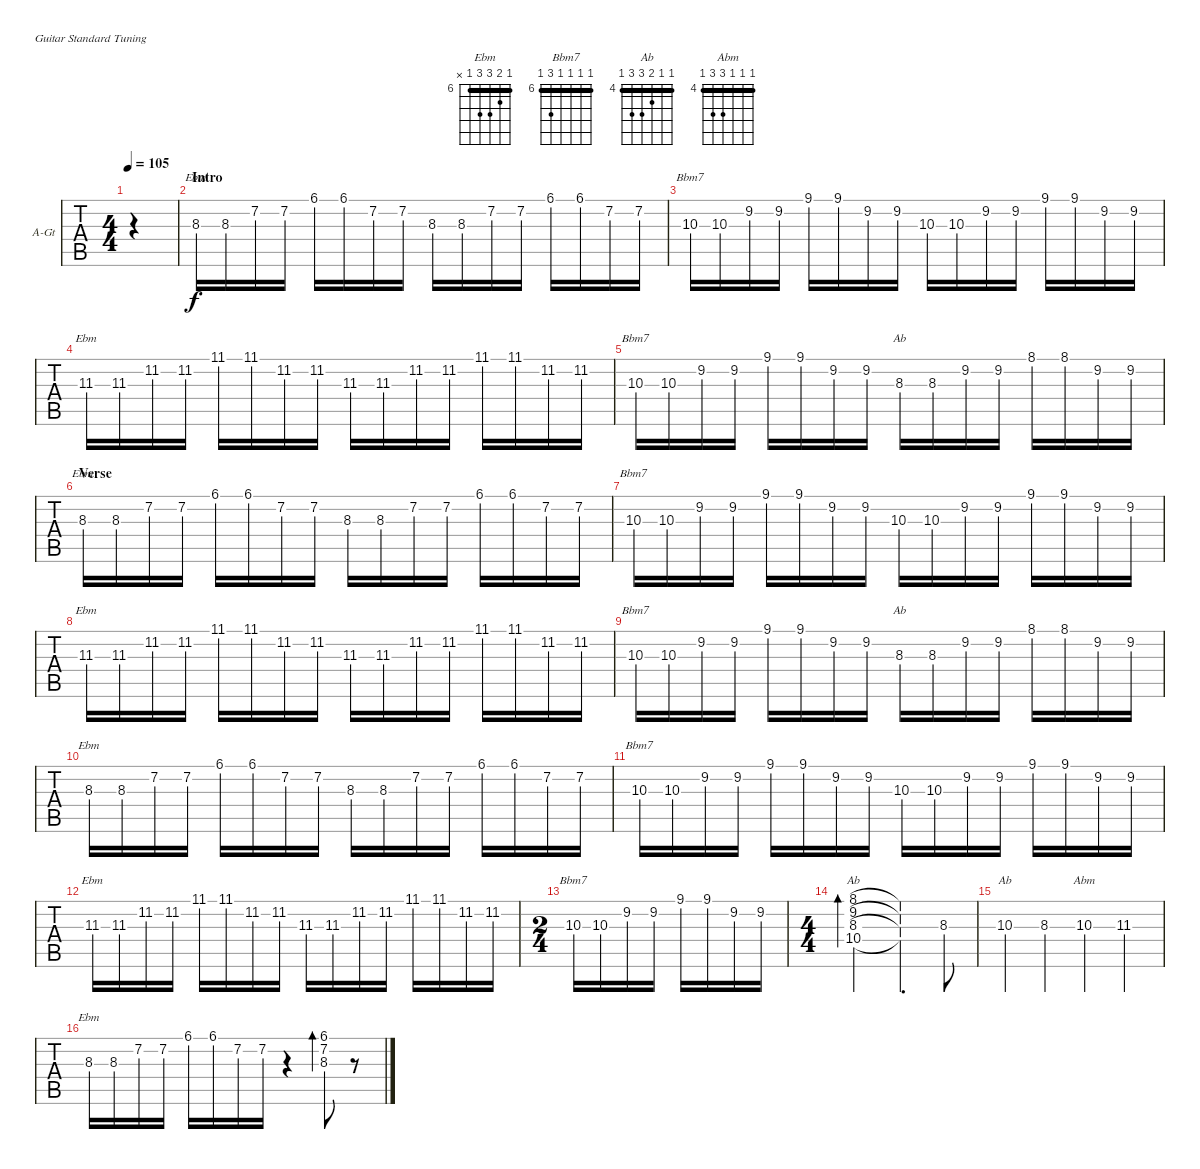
\defaultSystemsLayout 4
\bracketExtendMode groupsimilarinstruments
\firstSystemTrackNameOrientation horizontal
\otherSystemsTrackNameOrientation horizontal
\track ("Albert" "A-Gt") {instrument electricguitarclean}
\staff {tabs}
\tuning (E4 B3 G3 D3 A2 E2)
\chord ("Ebm" 6 7 8 8 6 x) {firstfret 6 barre 6}
\chord ("Bbm7" 6 6 6 6 8 6) {firstfret 6 barre (6 6 6 6)}
\chord ("Ab" 4 4 5 6 6 4) {firstfret 4 barre (4 4)}
\chord ("Abm" 4 4 4 6 6 4) {firstfret 4 barre (4 4 4)}
\ts (4 4)
\tempo 105
\clef g2
\ks ebminor
|
\section ("" "Intro")
\scale
0.569183 8.3.16{ch "Ebm"} 8.3.16 7.2.16 7.2.16 6.1.16 6.1.16 7.2.16 7.2.16 8.3.16 8.3.16 7.2.16 7.2.16 6.1.16 6.1.16 7.2.16 7.2.16 |
\scale
0.430666 10.3.16{ch "Bbm7"} 10.3.16 9.2.16 9.2.16 9.1.16 9.1.16 9.2.16 9.2.16 10.3.16 10.3.16 9.2.16 9.2.16 9.1.16 9.1.16 9.2.16 9.2.16 |
\scale
0.552699 11.3.16{ch "Ebm"} 11.3.16 11.2.16 11.2.16 11.1.16 11.1.16 11.2.16 11.2.16 11.3.16 11.3.16 11.2.16 11.2.16 11.1.16 11.1.16 11.2.16 11.2.16 |
\scale
0.447293 10.3.16{ch "Bbm7"} 10.3.16 9.2.16 9.2.16 9.1.16 9.1.16 9.2.16 9.2.16 8.3.16{ch "Ab"} 8.3.16 9.2.16 9.2.16 8.1.16 8.1.16 9.2.16 9.2.16 |
\section ("" "Verse")
\scale
0.548246 8.3.16{ch "Ebm"} 8.3.16 7.2.16 7.2.16 6.1.16 6.1.16 7.2.16 7.2.16 8.3.16 8.3.16 7.2.16 7.2.16 6.1.16 6.1.16 7.2.16 7.2.16 |
\scale
0.451598 10.3.16{ch "Bbm7"} 10.3.16 9.2.16 9.2.16 9.1.16 9.1.16 9.2.16 9.2.16 10.3.16 10.3.16 9.2.16 9.2.16 9.1.16 9.1.16 9.2.16 9.2.16 |
11.3.16{ch "Ebm"} 11.3.16 11.2.16 11.2.16 11.1.16 11.1.16 11.2.16 11.2.16 11.3.16 11.3.16 11.2.16 11.2.16 11.1.16 11.1.16 11.2.16 11.2.16 |
10.3.16{ch "Bbm7"} 10.3.16 9.2.16 9.2.16 9.1.16 9.1.16 9.2.16 9.2.16 8.3.16{ch "Ab"} 8.3.16 9.2.16 9.2.16 8.1.16 8.1.16 9.2.16 9.2.16 |
\scale
0.533969 8.3.16{ch "Ebm"} 8.3.16 7.2.16 7.2.16 6.1.16 6.1.16 7.2.16 7.2.16 8.3.16 8.3.16 7.2.16 7.2.16 6.1.16 6.1.16 7.2.16 7.2.16 |
\scale
0.465844 10.3.16{ch "Bbm7"} 10.3.16 9.2.16 9.2.16 9.1.16 9.1.16 9.2.16 9.2.16 10.3.16 10.3.16 9.2.16 9.2.16 9.1.16 9.1.16 9.2.16 9.2.16 |
\scale
0.505307 11.3.16{ch "Ebm"} 11.3.16 11.2.16 11.2.16 11.1.16 11.1.16 11.2.16 11.2.16 11.3.16 11.3.16 11.2.16 11.2.16 11.1.16 11.1.16 11.2.16 11.2.16 |
\ts (2 4)
\scale
0.494533 10.3.16{ch "Bbm7"} 10.3.16 9.2.16 9.2.16 9.1.16 9.1.16 9.2.16 9.2.16 |
\ts (4 4)
(8.3 9.2 8.1 10.4).2{bd 147 ch "Ab"} (9.2{t} 8.3{t} 8.1{t} 10.4{t}).4{d} 8.3.8 |
10.3.4{ch "Ab"} 8.3.4 10.3.4{ch "Abm"} 11.3.4 |
8.3.16{ch "Ebm"} 8.3.16 7.2.16 7.2.16 6.1.16 6.1.16 7.2.16 7.2.16 r.4 (6.1 7.2 8.3).8{bd 56} r.8
